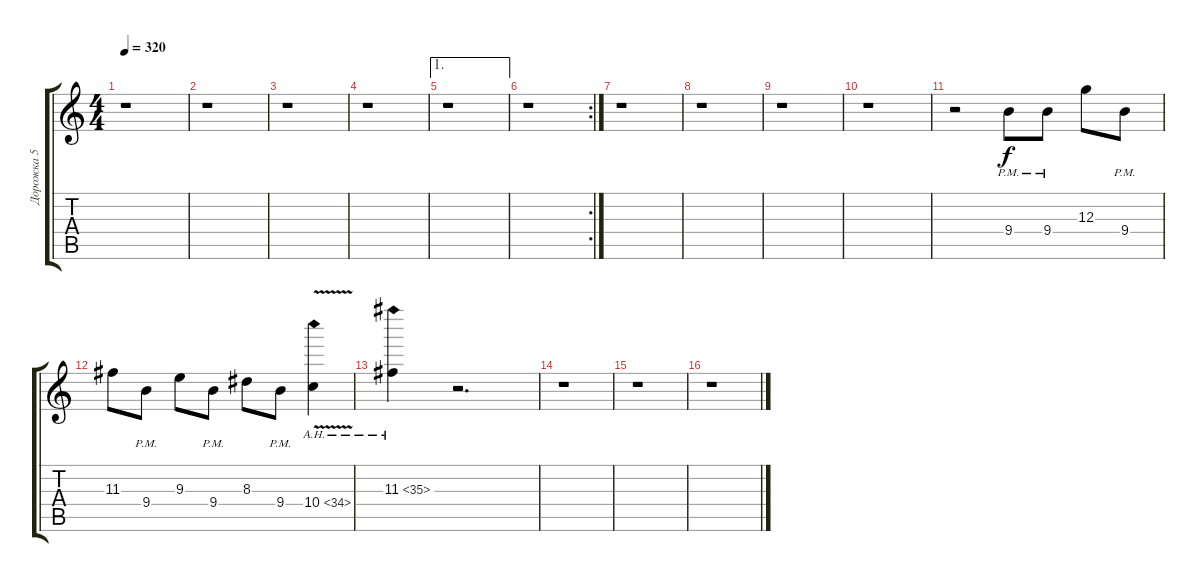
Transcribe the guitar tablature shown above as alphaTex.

\track ("Дорожка 5" "Дорожка 5") {instrument distortionguitar}
\staff {score tabs}
\tuning (E4 B3 G3 D3 A2 E2) {hide}
\ts (4 4)
\tempo 320
\clef g2
\ks c
r.1{dy f} |
r.1 |
r.1 |
r.1 |
\ae 1
r.1 |
\rc 2
r.1 |
r.1 |
r.1 |
r.1 |
r.1 |
r.2 9.4{pm}.8 9.4{pm}.8 12.3.8 9.4{pm}.8 |
11.3.8 9.4{pm}.8 9.3.8 9.4{pm}.8 8.3.8 9.4{pm}.8 10.4{ah 24 v}.4 |
11.3{ah 24}.4 r.2{d} |
r.1 |
r.1 |
r.1
